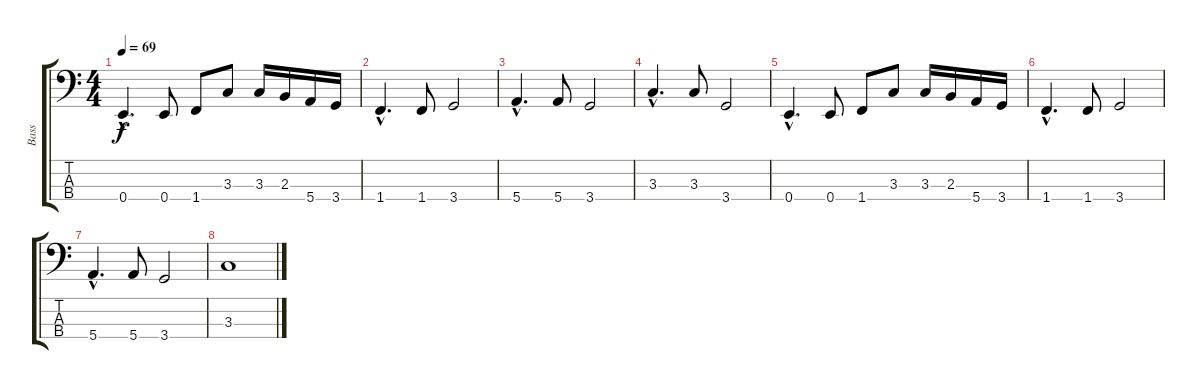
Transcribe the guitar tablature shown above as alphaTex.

\track ("Bass" "Bass") {instrument electricbassfinger}
\staff {score tabs}
\tuning (G2 D2 A1 E1) {hide}
\ts (4 4)
\tempo 69
\clef f4
\ks c
0.4{hac}.4{d dy f} 0.4.8 1.4.8 3.3.8 3.3.16 2.3.16 5.4.16 3.4.16 |
1.4{hac}.4{d} 1.4.8 3.4.2 |
5.4{hac}.4{d} 5.4.8 3.4.2 |
3.3{hac}.4{d} 3.3.8 3.4.2 |
0.4{hac}.4{d} 0.4.8 1.4.8 3.3.8 3.3.16 2.3.16 5.4.16 3.4.16 |
1.4{hac}.4{d} 1.4.8 3.4.2 |
5.4{hac}.4{d} 5.4.8 3.4.2 |
3.3.1
